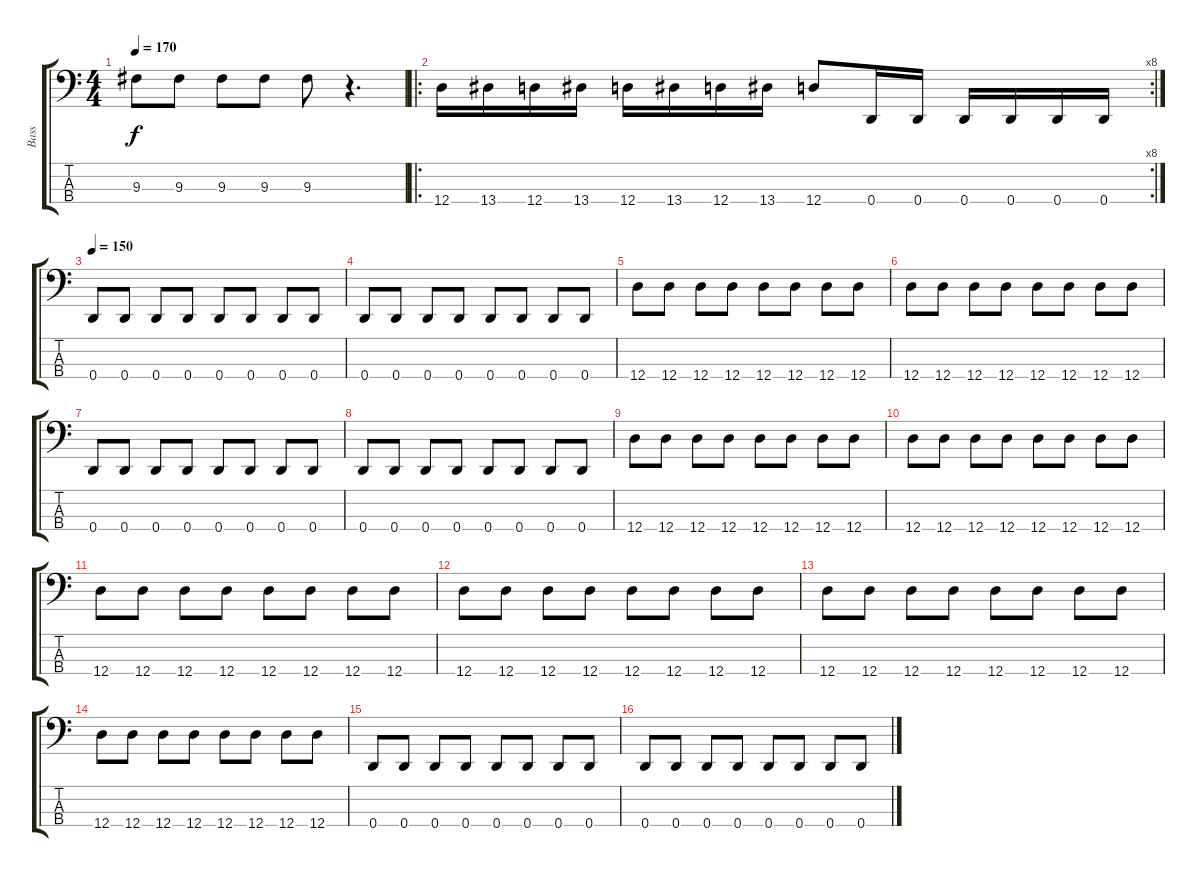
\track ("Bass" "Bass") {instrument electricbassfinger}
\staff {score tabs}
\tuning (G2 D2 A1 D1) {hide}
\ts (4 4)
\tempo 170
\clef f4
\ks c
9.3.8{dy f} 9.3.8 9.3.8 9.3.8 9.3.8 r.4{d} |
\ro
\rc 8
12.4.16 13.4.16 12.4.16 13.4.16 12.4.16 13.4.16 12.4.16 13.4.16 12.4.8 0.4.16 0.4.16 0.4.16 0.4.16 0.4.16 0.4.16 |
\tempo 150
0.4.8 0.4.8 0.4.8 0.4.8 0.4.8 0.4.8 0.4.8 0.4.8 |
0.4.8 0.4.8 0.4.8 0.4.8 0.4.8 0.4.8 0.4.8 0.4.8 |
12.4.8 12.4.8 12.4.8 12.4.8 12.4.8 12.4.8 12.4.8 12.4.8 |
12.4.8 12.4.8 12.4.8 12.4.8 12.4.8 12.4.8 12.4.8 12.4.8 |
0.4.8 0.4.8 0.4.8 0.4.8 0.4.8 0.4.8 0.4.8 0.4.8 |
0.4.8 0.4.8 0.4.8 0.4.8 0.4.8 0.4.8 0.4.8 0.4.8 |
12.4.8 12.4.8 12.4.8 12.4.8 12.4.8 12.4.8 12.4.8 12.4.8 |
12.4.8 12.4.8 12.4.8 12.4.8 12.4.8 12.4.8 12.4.8 12.4.8 |
12.4.8 12.4.8 12.4.8 12.4.8 12.4.8 12.4.8 12.4.8 12.4.8 |
12.4.8 12.4.8 12.4.8 12.4.8 12.4.8 12.4.8 12.4.8 12.4.8 |
12.4.8 12.4.8 12.4.8 12.4.8 12.4.8 12.4.8 12.4.8 12.4.8 |
12.4.8 12.4.8 12.4.8 12.4.8 12.4.8 12.4.8 12.4.8 12.4.8 |
0.4.8 0.4.8 0.4.8 0.4.8 0.4.8 0.4.8 0.4.8 0.4.8 |
0.4.8 0.4.8 0.4.8 0.4.8 0.4.8 0.4.8 0.4.8 0.4.8
